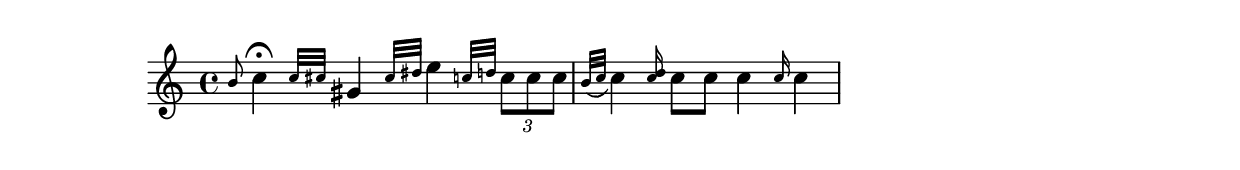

\version "2.11.51"

\header{

  texidoc=" You can have beams, notes, chords, stems etc. within a
@code{\grace} section.  If there are tuplets, the grace notes will not
be under the brace.  

Main note scripts do not end up on the grace note. 

"
}

\layout {ragged-right = ##t}

\new Voice \relative c'' {
  \grace b8 c4\fermata
  \grace {  c32[ cis32] } gis4
  \grace {  cis32[ dis32] } e4
  \grace {  c32[ d] }\times 2/3 {  c8[ c c] }
  \grace {  b32[ ( c32] }   c4)
  \grace  <c d>16  c8[ c8]
				%	\grace  c16  c8[ c8]
  %% broken?
  %%\grace  { \set Grace.graceAlignPosition = \right c16} c4
  c4 \grace  { c16 } c4
}


